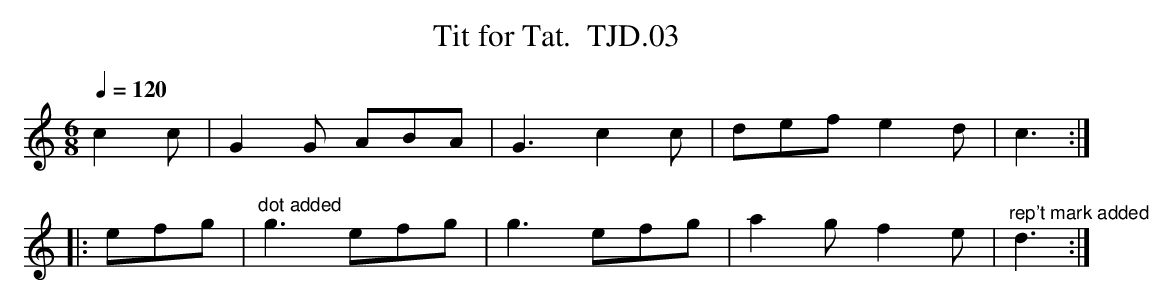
X:1
T:Tit for Tat.  TJD.03
L:1/8
M:6/8
Q:1/4=120
K:C
c2c|G2G ABA|G3c2c|def e2d|c3:|!
|:efg|"^dot added"g3efg|
g3 efg|a2gf2e|"^rep't mark added"d3:|
